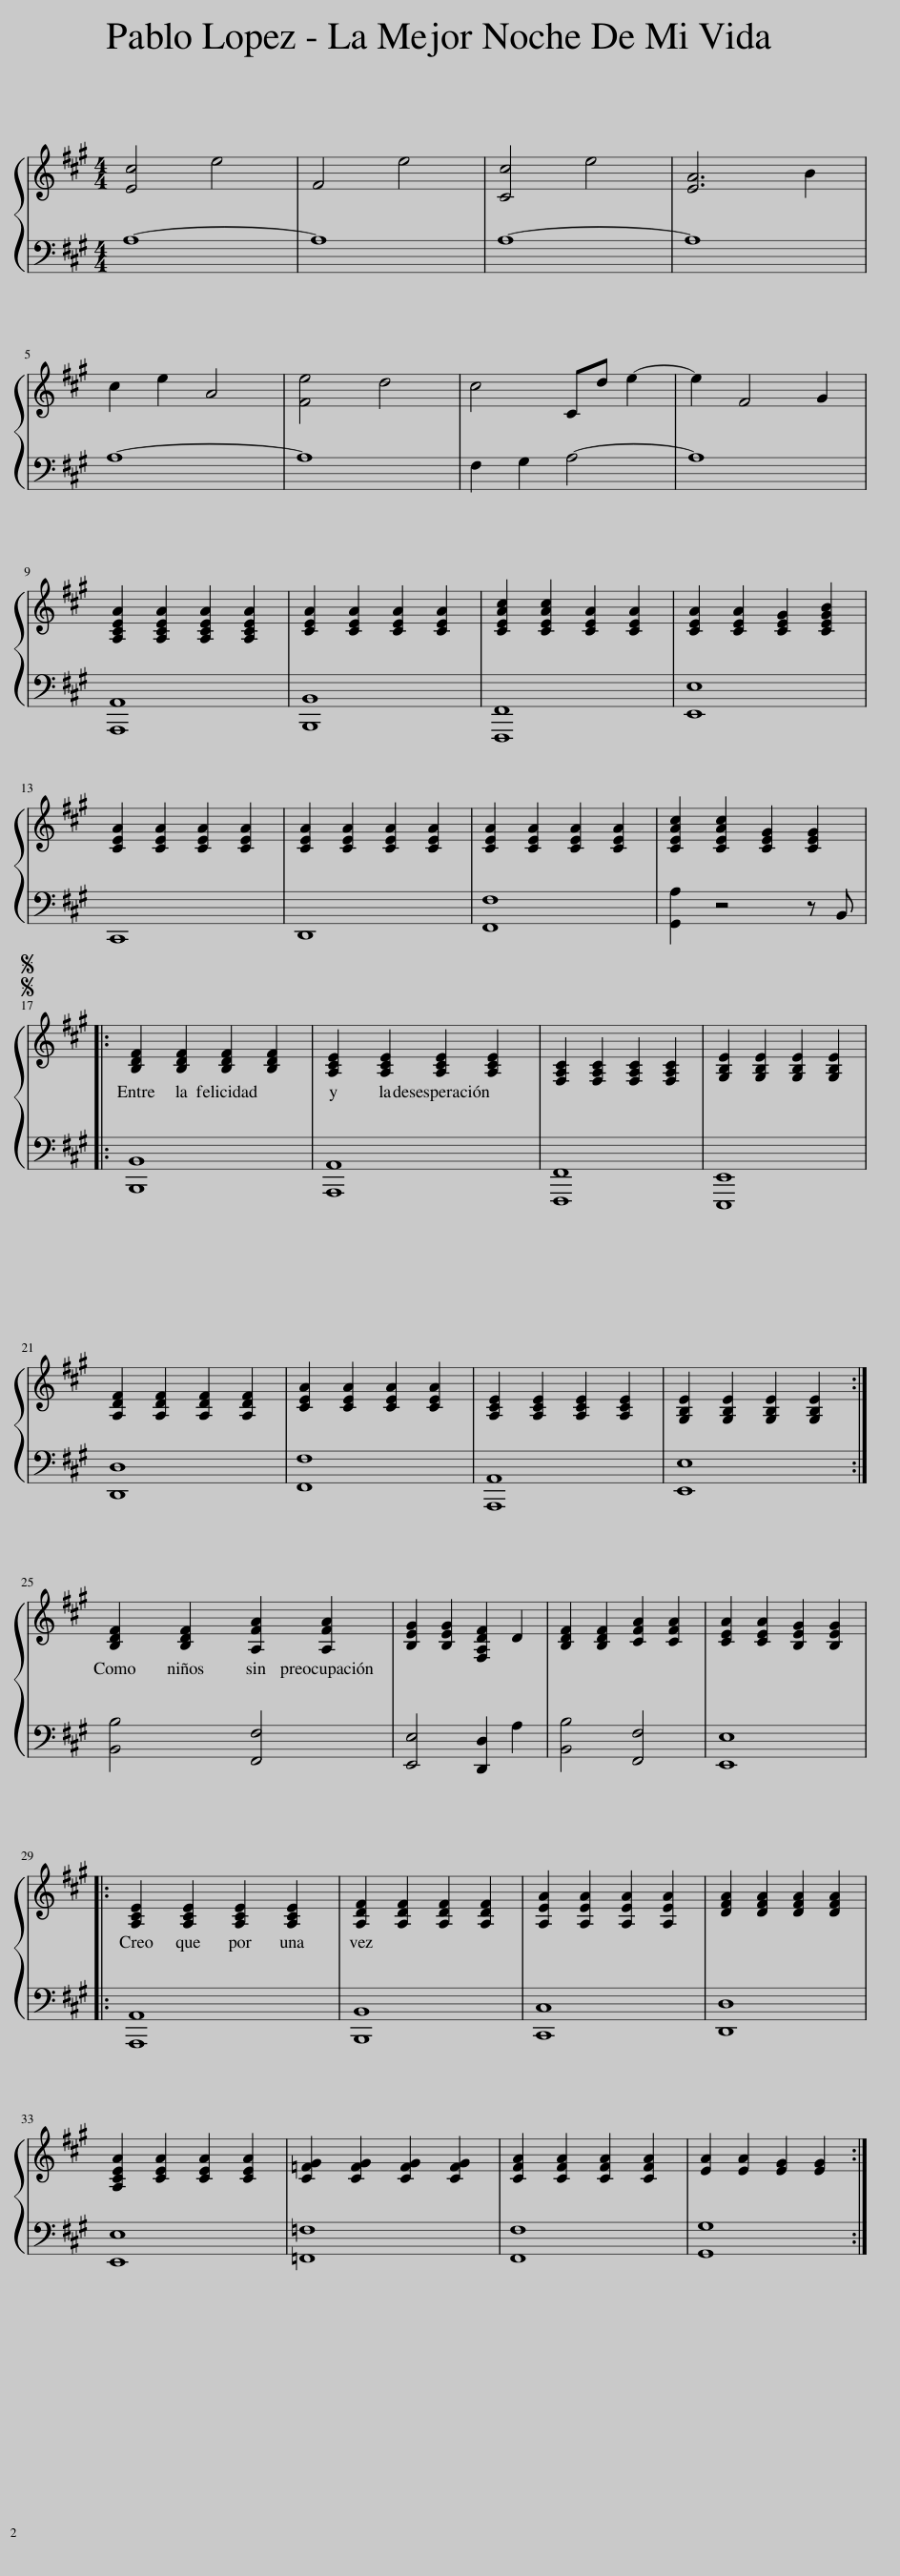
X:1
%%score { 1 | 2 }
L:1/8
M:4/4
I:linebreak $
K:A
V:1 treble
V:2 bass
V:1
 [Ec]4 e4 | F4 e4 | [Cc]4 e4 | [EA]6 B2 |$ c2 e2 A4 | %5
 [Fe]4 d4 | c4 Cd e2- | e2 F4 G2 |$ [A,CEA]2 [A,CEA]2 [A,CEA]2 [A,CEA]2 | [CEA]2 [CEA]2 [CEA]2 [CEA]2 | %10
 [CEAc]2 [CEAc]2 [CEA]2 [CEA]2 | [CEA]2 [CEA]2 [CEG]2 [CEGB]2 |$ [CEA]2 [CEA]2 [CEA]2 [CEA]2 | [CEA]2 [CEA]2 [CEA]2 [CEA]2 | [CEA]2 [CEA]2 [CEA]2 [CEA]2 | %15
 [CEAc]2 [CEAc]2 [CEG]2 [CEG]2 |:$SS [B,DF]2 [B,DF]2 [B,DF]2 [B,DF]2 | [A,CE]2 [A,CE]2 [A,CE]2 [A,CE]2 | [F,A,C]2 [F,A,C]2 [F,A,C]2 [F,A,C]2 | [G,B,E]2 [G,B,E]2 [G,B,E]2 [G,B,E]2 |$ %20
 [A,DF]2 [A,DF]2 [A,DF]2 [A,DF]2 | [CEA]2 [CEA]2 [CEA]2 [CEA]2 | [A,CE]2 [A,CE]2 [A,CE]2 [A,CE]2 | [G,B,E]2 [G,B,E]2 [G,B,E]2 [G,B,E]2 :|$ [B,DF]2 [B,DF]2 [A,FA]2 [A,FA]2 | %25
 [B,EG]2 [B,EG]2 [F,A,DF]2 D2 | [B,DF]2 [B,DF]2 [CFA]2 [CFA]2 | [CEA]2 [CEA]2 [B,EG]2 [B,EG]2 |:$ [A,CE]2 [A,CE]2 [A,CE]2 [A,CE]2 | [A,DF]2 [A,DF]2 [A,DF]2 [A,DF]2 | %30
 [A,EA]2 [A,EA]2 [A,EA]2 [A,EA]2 | [DFA]2 [DFA]2 [DFA]2 [DFA]2 |$ [A,CEA]2 [CEA]2 [CEA]2 [CEA]2 | [C=FG]2 [CFG]2 [CFG]2 [CFG]2 | [CFA]2 [CFA]2 [CFA]2 [CFA]2 | %35
 [EA]2 [EA]2 [EG]2 [EG]2 :| %36
V:2
 A,8- | A,8 | A,8- | A,8 |$ A,8- | %5
 A,8 | F,2 G,2 A,4- | A,8 |$ [A,,,A,,]8 | [B,,,B,,]8 | %10
 [F,,,F,,]8 | [E,,E,]8 |$ C,,8 | D,,8 | [F,,F,]8 | %15
 [G,,A,]2 z4 z B,, |:$ [B,,,B,,]8 | [A,,,A,,]8 | [F,,,F,,]8 | [E,,,E,,]8 |$ %20
 [D,,D,]8 | [F,,F,]8 | [A,,,A,,]8 | [E,,E,]8 :|$ [B,,B,]4 [F,,F,]4 | %25
 [E,,E,]4 [D,,D,]2 A,2 | [B,,B,]4 [F,,F,]4 | [E,,E,]8 |:$ [A,,,A,,]8 | [B,,,B,,]8 | %30
 [C,,C,]8 | [D,,D,]8 |$ [E,,E,]8 | [=F,,=F,]8 | [F,,F,]8 | %35
 [G,,G,]8 :| %36
